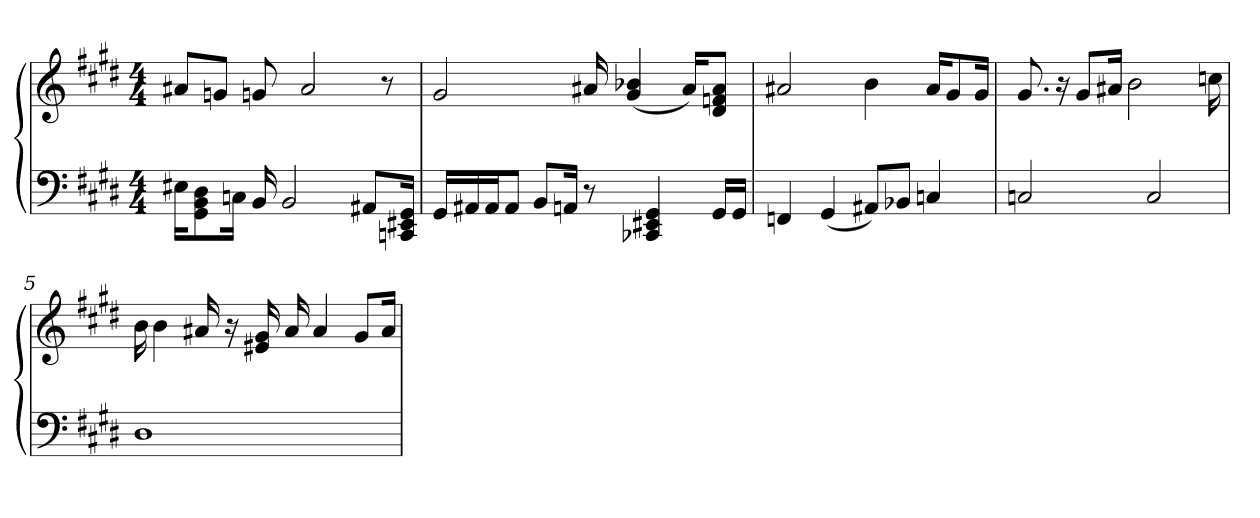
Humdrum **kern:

**kern	**kern
*part1	*part1
*staff2	*staff1
*clefF4	*clefG2
*k[f#c#g#d#]	*k[f#c#g#d#]
*M4/4	*M4/4
=1	=1
16E#X\KL	8a#X/L
8GG#\ 8BB\ 8D#\	.
.	8gn/J
16Cn\Jk	.
16BB	8gn
2BB	.
.	2a#
8AA#X/L	.
.	8r
16CCn/ 16EE#X/ 16GG#/Jk	.
=2	=2
16GG#/LL	2g#
16AA#X/J	.
16AA#/K	.
8AA#/J	.
8BB/L	.
16AAn/Jk	.
8r	16a#X
.	(4g# 4b-X
4CC-X 4EE#X 4GG#	.
.	16a#/KL)
16GG#/LL	8d#/ 8fn/ 8a#/J
16GG#/JJ	.
=3	=3
4FFn	2a#X
(4GG#	.
8AA#X/L)	4b
8BB-X/J	.
4Cn	16a#/KL
.	8g#/
.	16g#/Jk
=4	=4
2Cn	8.g#
.	16r
.	8g#/L
.	16a#X/Jk
.	2b
2C	.
.	16ccn
=5	=5
1D#	16b
.	4b
.	16a#X
.	16r
.	16e#X 16g#
.	16a#
.	4a#
.	8g#/L
.	16a#/Jk
=	=
*-	*-
